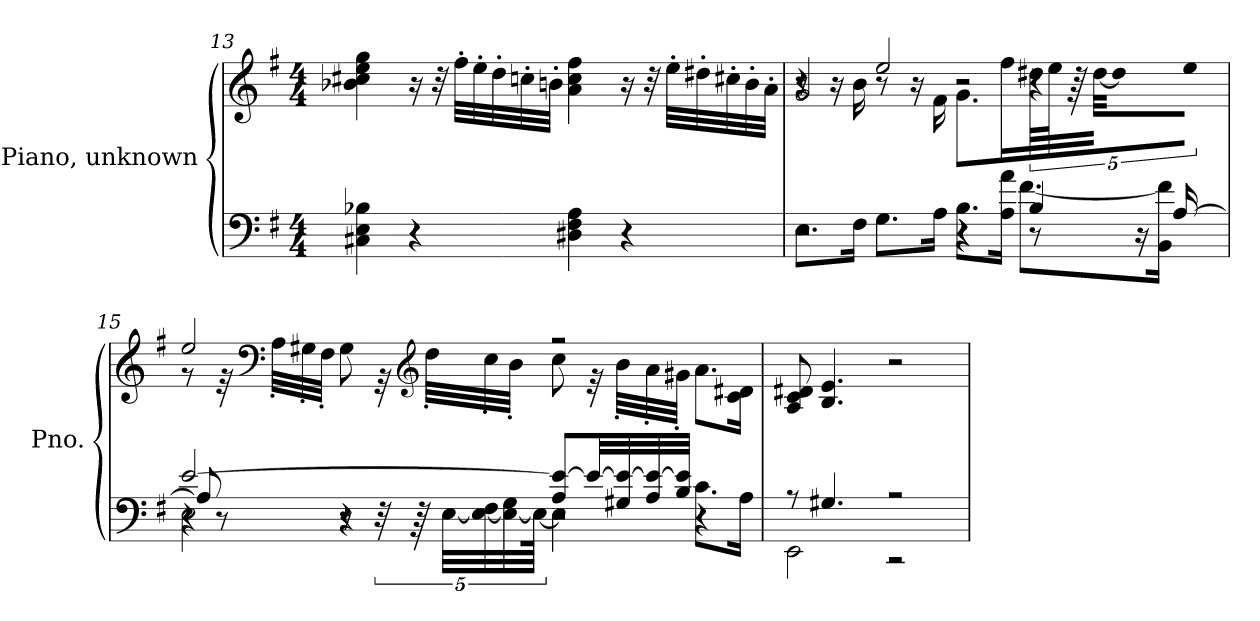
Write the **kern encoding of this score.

**kern	**kern
*part1	*part1
*staff2	*staff1
*I"Piano, unknown	*
*I'Pno.	*
*clefF4	*clefG2
*k[f#]	*k[f#]
*M4/4	*M4/4
=13	=13
4C#X\ 4E\ 4B-X\	4b-X\ 4cc#X\ 4ee\ 4gg\
4r	16r
.	32r
.	32ff#'\LLL
.	32ee'\
.	32dd'\
.	32ccn'\
.	32bn'\JJJ
4D#X\ 4F#\ 4A\	4a\ 4cc\ 4ff#\
4r	16r
.	32r
.	32ee'\LLL
.	32dd#X'\
.	32cc#X'\
.	32b'\
.	32a'\JJJ
!!LO:LB:g=z
=14	=14
*^	*^
*	*^	*	*^
2r	8.E\L	2r	4r	8r	2g/
.	.	.	.	16r	.
.	16F#\Jk	.	.	16b\	.
.	8.G\L	.	2ee/	8r	.
.	.	.	.	16r	.
.	16A\Jk	.	.	16f#\	.
4r	8.B\L	4r	.	8.g\L	2r
.	16A\ 16a\Jk	.	.	16ff#\L	.
4B/	[8.f#\L	8r	4r	80dd#X\LL	.
.	.	.	.	80ee\JJJJ	.
.	.	.	.	80r	.
.	.	.	.	[40dd#\KKL	.
.	.	.	.	8dd#\]	.
.	.	16r	.	.	.
.	16BB\ 16f#\]Jk	[16A/	.	16ee\Jk	.
*	*	*	*	*v	*v
!!LO:PB:g=z
=15	=15	=15	=15	=15
*	*	*^	*	*
[2e/	4r	8A/]	2E\	2ee/	8r
.	.	8r	.	.	32r
*	*	*	*	*clefF4	*
.	.	.	.	.	32A'\LLL
.	.	.	.	.	32G#X'\
.	.	.	.	.	32F#'\JJJ
.	8r	4r	.	.	8G#\
.	40r	.	.	.	32r
.	80r	.	.	.	.
*	*	*	*	*clefG2	*
.	.	.	.	.	32dd'\LLL
.	[40E\LLL	.	.	.	.
.	40E\_ 40F#\	.	.	.	32cc'\
.	40E\_ 40G\	.	.	.	.
.	.	.	.	.	32b'\JJJ
.	80E\JJJk_	.	.	.	.
8A/ 8e/_L	4E\]	2r	2r	2r	8cc\
32e/LL_	.	.	.	.	32r
32G#X/ 32e/_	.	.	.	.	32b'\LLL
32A/ 32e/_	.	.	.	.	32a'\
32B/ 32e/]JJJ	.	.	.	.	32g#X'\JJJ
4r	8.c\L	.	.	.	8.a\L
.	16A\Jk	.	.	.	16c\ 16d#X\Jk
*	*v	*v	*v	*	*
*	*	*v	*v
=16	=16	=16
8r	2EE\	8A/ 8c/ 8d#X/
4.G#X/	.	4.B/ 4.e/
2r	2r	2r
*v	*v	*
=	=
*-	*-
